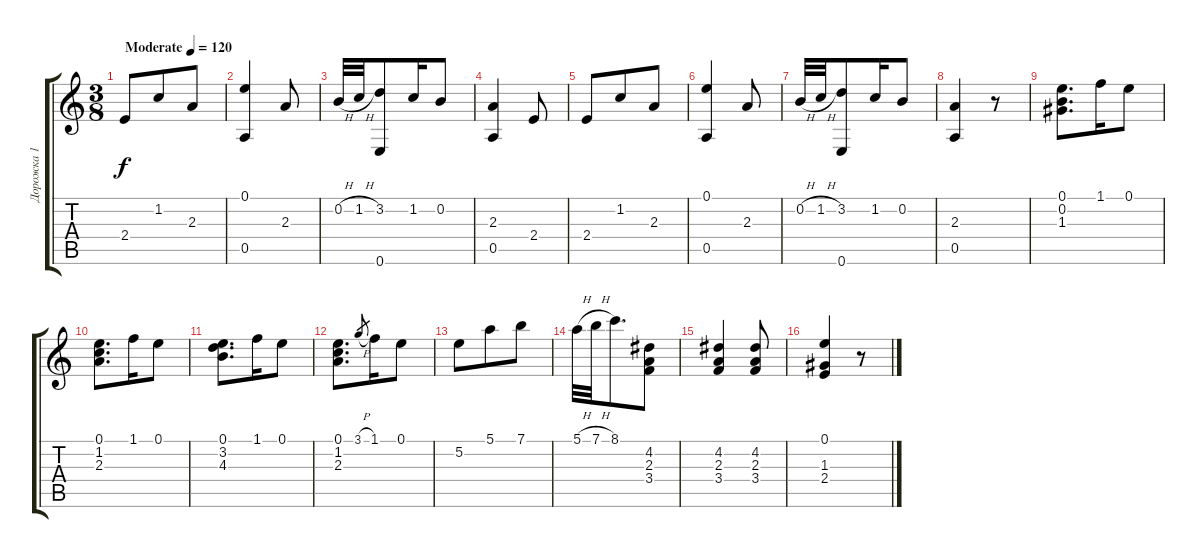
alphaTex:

\track ("Дорожка 1" "Дорожка 1") {instrument acousticguitarnylon}
\staff {score tabs}
\tuning (E4 B3 G3 D3 A2 E2) {hide}
\ts (3 8)
\tempo (120 "Moderate")
\clef g2
\ks c
2.4.8{dy f instrument acousticguitarnylon} 1.2.8 2.3.8 |
(0.1 0.5).4 2.3.8 |
0.2{h}.32 1.2{h}.32 (3.2 0.6).8 1.2.16 0.2.8 |
(2.3 0.5).4 2.4.8 |
2.4.8 1.2.8 2.3.8 |
(0.1 0.5).4 2.3.8 |
0.2{h}.32 1.2{h}.32 (3.2 0.6).8 1.2.16 0.2.8 |
(2.3 0.5).4 r.8 |
(0.1 0.2 1.3).8{d} 1.1.16 0.1.8 |
(0.1 1.2 2.3).8{d} 1.1.16 0.1.8 |
(0.1 3.2 4.3).8{d} 1.1.16 0.1.8 |
(0.1 1.2 2.3).8{d} 3.1{h}.8{gr} 1.1.16 0.1.8 |
5.2.8 5.1.8 7.1.8 |
5.1{h}.32 7.1{h}.32 8.1.8{d} (4.2 2.3 3.4).8 |
(4.2 2.3 3.4).4 (4.2 2.3 3.4).8 |
(0.1 1.3 2.4).4 r.8
